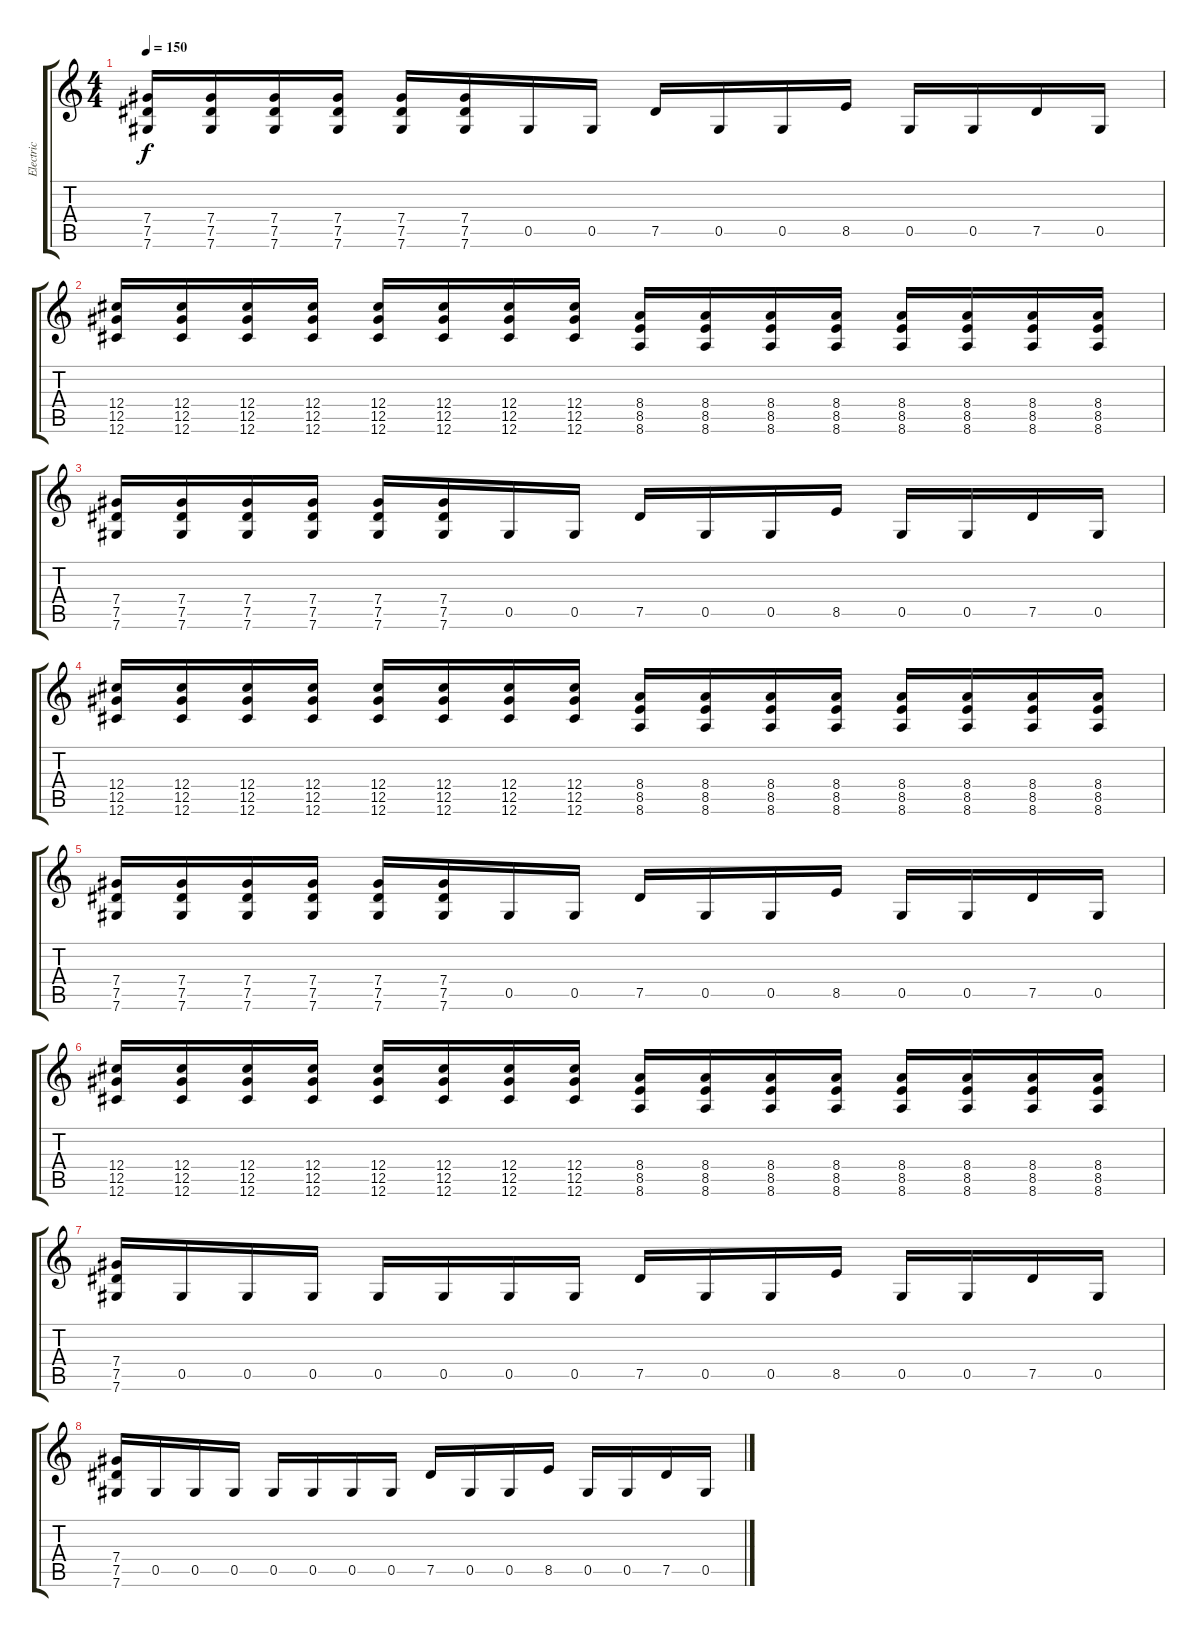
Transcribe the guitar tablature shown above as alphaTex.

\track ("Electric" "Electric") {instrument distortionguitar}
\staff {score tabs}
\tuning (Eb4 Bb3 Gb3 Db3 Ab2 Db2) {hide}
\ts (4 4)
\tempo 150
\clef g2
\ks c
(7.4 7.5 7.6).16{dy f} (7.4 7.5 7.6).16 (7.4 7.5 7.6).16 (7.4 7.5 7.6).16 (7.4 7.5 7.6).16 (7.4 7.5 7.6).16 0.5.16 0.5.16 7.5.16 0.5.16 0.5.16 8.5.16 0.5.16 0.5.16 7.5.16 0.5.16 |
(12.4 12.5 12.6).16 (12.4 12.5 12.6).16 (12.4 12.5 12.6).16 (12.4 12.5 12.6).16 (12.4 12.5 12.6).16 (12.4 12.5 12.6).16 (12.4 12.5 12.6).16 (12.4 12.5 12.6).16 (8.4 8.5 8.6).16 (8.4 8.5 8.6).16 (8.4 8.5 8.6).16 (8.4 8.5 8.6).16 (8.4 8.5 8.6).16 (8.4 8.5 8.6).16 (8.4 8.5 8.6).16 (8.4 8.5 8.6).16 |
(7.4 7.5 7.6).16 (7.4 7.5 7.6).16 (7.4 7.5 7.6).16 (7.4 7.5 7.6).16 (7.4 7.5 7.6).16 (7.4 7.5 7.6).16 0.5.16 0.5.16 7.5.16 0.5.16 0.5.16 8.5.16 0.5.16 0.5.16 7.5.16 0.5.16 |
(12.4 12.5 12.6).16 (12.4 12.5 12.6).16 (12.4 12.5 12.6).16 (12.4 12.5 12.6).16 (12.4 12.5 12.6).16 (12.4 12.5 12.6).16 (12.4 12.5 12.6).16 (12.4 12.5 12.6).16 (8.4 8.5 8.6).16 (8.4 8.5 8.6).16 (8.4 8.5 8.6).16 (8.4 8.5 8.6).16 (8.4 8.5 8.6).16 (8.4 8.5 8.6).16 (8.4 8.5 8.6).16 (8.4 8.5 8.6).16 |
(7.4 7.5 7.6).16 (7.4 7.5 7.6).16 (7.4 7.5 7.6).16 (7.4 7.5 7.6).16 (7.4 7.5 7.6).16 (7.4 7.5 7.6).16 0.5.16 0.5.16 7.5.16 0.5.16 0.5.16 8.5.16 0.5.16 0.5.16 7.5.16 0.5.16 |
(12.4 12.5 12.6).16 (12.4 12.5 12.6).16 (12.4 12.5 12.6).16 (12.4 12.5 12.6).16 (12.4 12.5 12.6).16 (12.4 12.5 12.6).16 (12.4 12.5 12.6).16 (12.4 12.5 12.6).16 (8.4 8.5 8.6).16 (8.4 8.5 8.6).16 (8.4 8.5 8.6).16 (8.4 8.5 8.6).16 (8.4 8.5 8.6).16 (8.4 8.5 8.6).16 (8.4 8.5 8.6).16 (8.4 8.5 8.6).16 |
(7.4 7.5 7.6).16 0.5.16 0.5.16 0.5.16 0.5.16 0.5.16 0.5.16 0.5.16 7.5.16 0.5.16 0.5.16 8.5.16 0.5.16 0.5.16 7.5.16 0.5.16 |
(7.4 7.5 7.6).16 0.5.16 0.5.16 0.5.16 0.5.16 0.5.16 0.5.16 0.5.16 7.5.16 0.5.16 0.5.16 8.5.16 0.5.16 0.5.16 7.5.16 0.5.16
